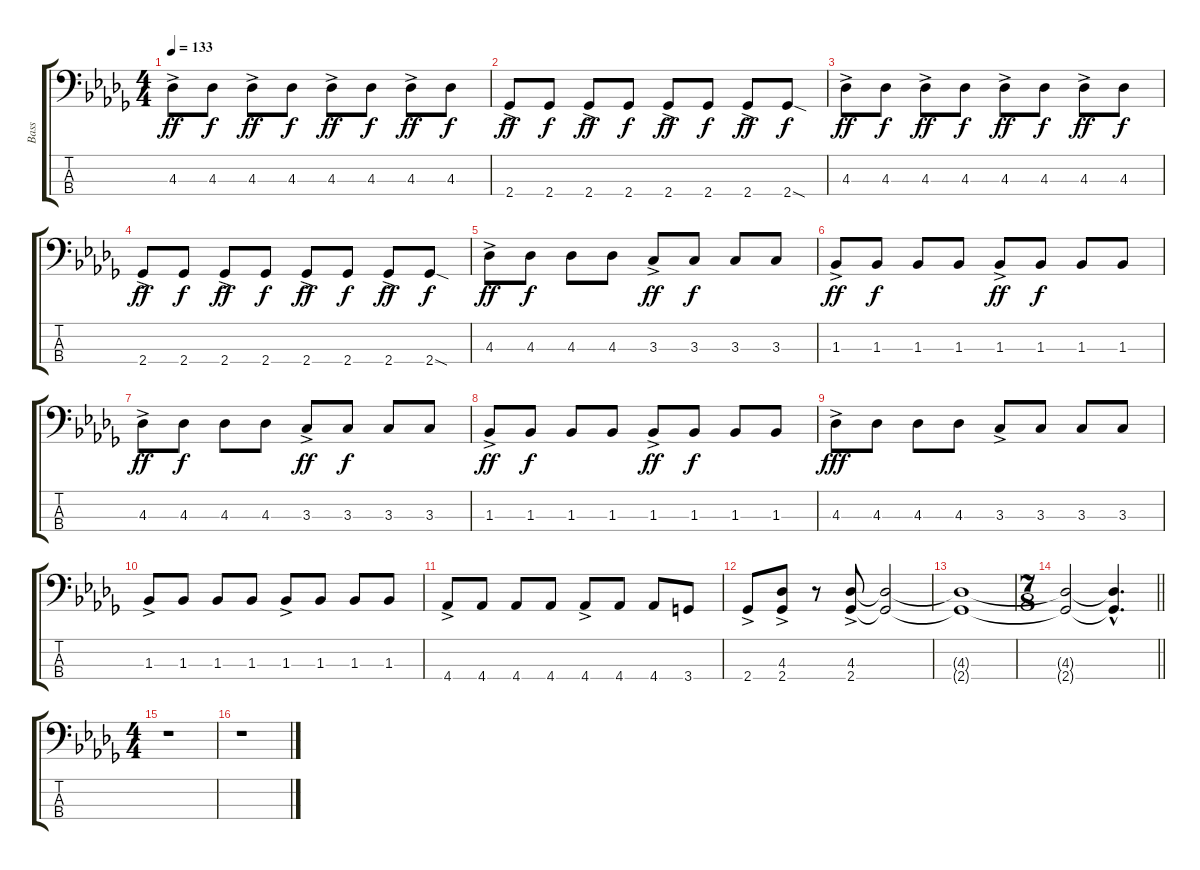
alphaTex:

\track ("Bass" "Bass") {instrument electricbasspick}
\staff {score tabs}
\tuning (G2 D2 A1 E1) {hide}
\ts (4 4)
\tempo 133
\clef f4
\ks db
4.3{ac}.8{dy ff} 4.3.8{dy f} 4.3{ac}.8{dy ff} 4.3.8{dy f} 4.3{ac}.8{dy ff} 4.3.8{dy f} 4.3{ac}.8{dy ff} 4.3.8{dy f} |
2.4{ac}.8{dy ff} 2.4.8{dy f} 2.4{ac}.8{dy ff} 2.4.8{dy f} 2.4{ac}.8{dy ff} 2.4.8{dy f} 2.4{ac}.8{dy ff} 2.4{sod}.8{dy f} |
4.3{ac}.8{dy ff} 4.3.8{dy f} 4.3{ac}.8{dy ff} 4.3.8{dy f} 4.3{ac}.8{dy ff} 4.3.8{dy f} 4.3{ac}.8{dy ff} 4.3.8{dy f} |
2.4{ac}.8{dy ff} 2.4.8{dy f} 2.4{ac}.8{dy ff} 2.4.8{dy f} 2.4{ac}.8{dy ff} 2.4.8{dy f} 2.4{ac}.8{dy ff} 2.4{sod}.8{dy f} |
4.3{ac}.8{dy ff} 4.3.8{dy f} 4.3.8 4.3.8 3.3{ac}.8{dy ff} 3.3.8{dy f} 3.3.8 3.3.8 |
1.3{ac}.8{dy ff} 1.3.8{dy f} 1.3.8 1.3.8 1.3{ac}.8{dy ff} 1.3.8{dy f} 1.3.8 1.3.8 |
4.3{ac}.8{dy ff} 4.3.8{dy f} 4.3.8 4.3.8 3.3{ac}.8{dy ff} 3.3.8{dy f} 3.3.8 3.3.8 |
1.3{ac}.8{dy ff} 1.3.8{dy f} 1.3.8 1.3.8 1.3{ac}.8{dy ff} 1.3.8{dy f} 1.3.8 1.3.8 |
4.3{ac}.8{dy fff} 4.3.8 4.3.8 4.3.8 3.3{ac}.8 3.3.8 3.3.8 3.3.8 |
1.3{ac}.8 1.3.8 1.3.8 1.3.8 1.3{ac}.8 1.3.8 1.3.8 1.3.8 |
4.4{ac}.8 4.4.8 4.4.8 4.4.8 4.4{ac}.8 4.4.8 4.4.8 3.4.8 |
2.4{ac}.8 (4.3{ac} 2.4{ac}).8 r.8 (4.3{ac} 2.4{ac}).8 (4.3{t} 2.4{t}).2 |
(4.3{t} 2.4{t}).1 |
\ts (7 8)
\barLineRight lightlight
(4.3{t} 2.4{t}).2 (4.3{hac t} 2.4{hac t}).4{d} |
\ts (4 4)
r.1 |
r.1
